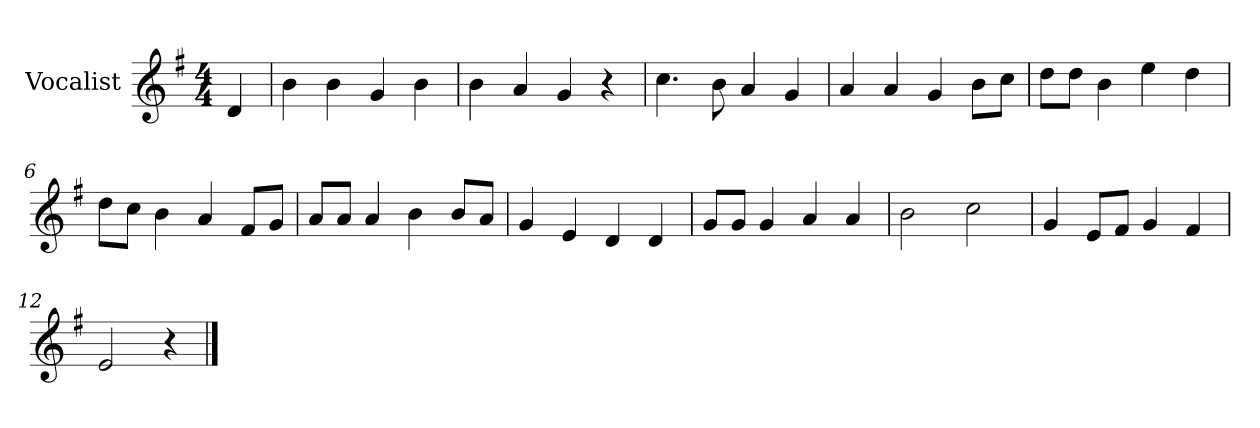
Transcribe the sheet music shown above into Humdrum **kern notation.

**kern
*part1
*staff1
*I"Vocalist
*k[f#]
*G:
*M4/4
=
4d
=1
4b
4b
4g
4b
=2
4b
4a
4g
4r
=3
4.cc
8b
4a
4g
=4
4a
4a
4g
8bL
8ccJ
=5
8ddL
8ddJ
4b
4ee
4dd
=6
8ddL
8ccJ
4b
4a
8f#L
8gJ
=7
8aL
8aJ
4a
4b
8bL
8aJ
=8
4g
4e
4d
4d
=9
8gL
8gJ
4g
4a
4a
=10
2b
2cc
=11
4g
8eL
8f#J
4g
4f#
=12
2e
4r
==
*-
